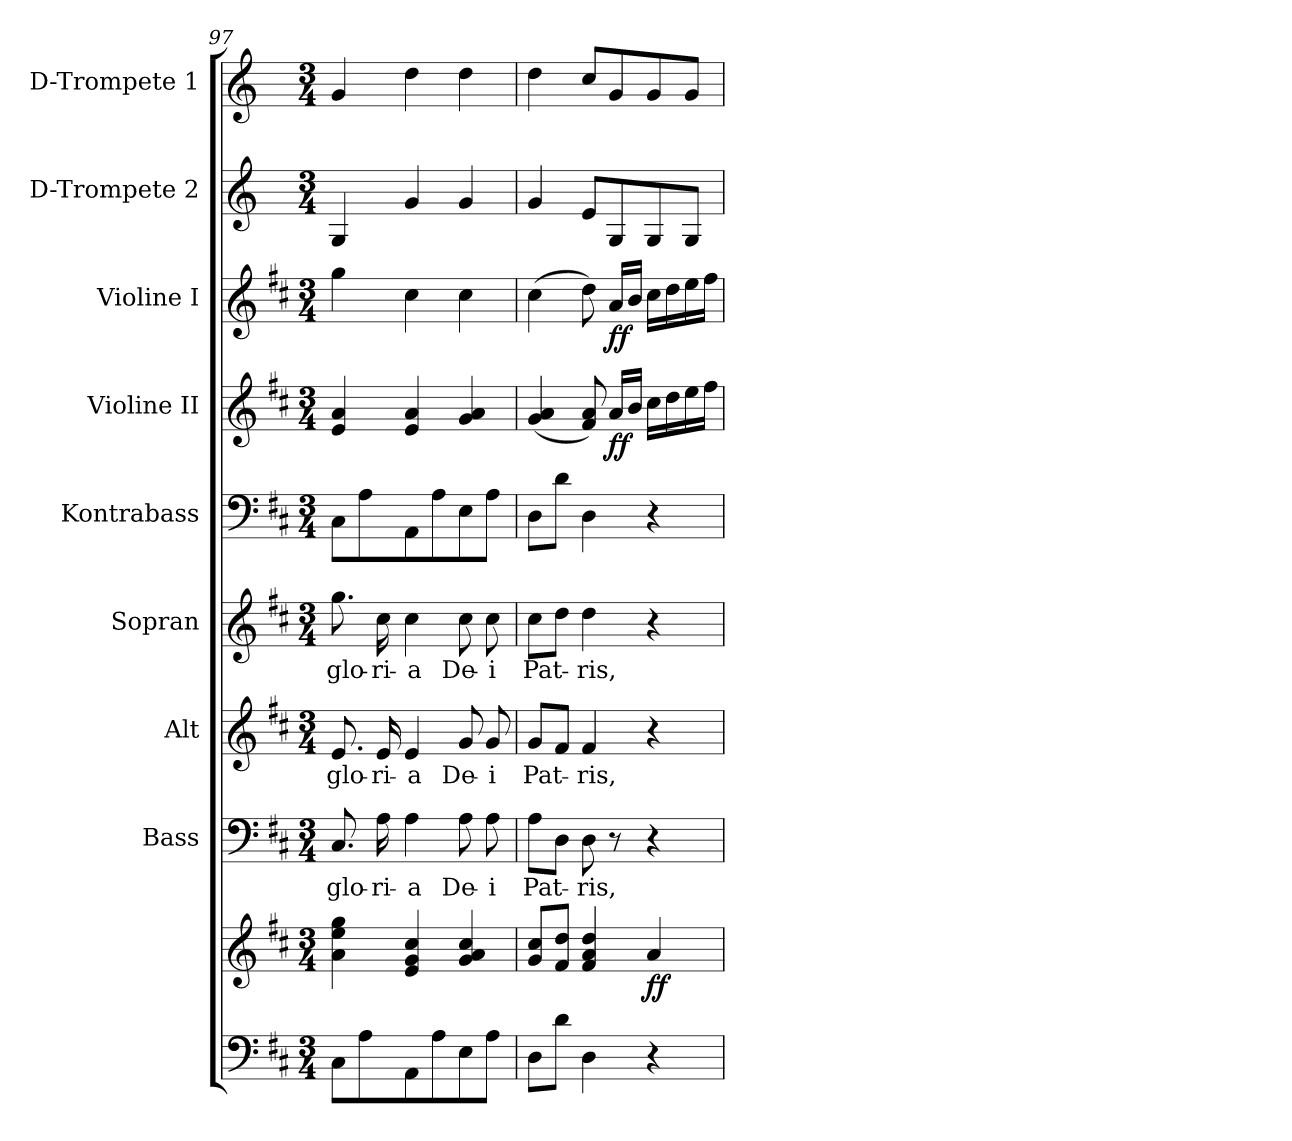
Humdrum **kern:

**kern	**kern	**dynam	**kern	**text	**kern	**text	**kern	**text	**kern	**kern	**dynam	**kern	**dynam	**kern	**kern
*part9	*part9	*part9	*part8	*part8	*part7	*part7	*part6	*part6	*part5	*part4	*part4	*part3	*part3	*part2	*part1
*staff10	*staff9	*staff9/10	*staff8	*staff8	*staff7	*staff7	*staff6	*staff6	*staff5	*staff4	*staff4	*staff3	*staff3	*staff2	*staff1
*	*	*	*I"Bass	*	*I"Alt	*	*I"Sopran	*	*I"Kontrabass	*I"Violine II	*	*I"Violine I	*	*I"D-Trompete 2	*I"D-Trompete 1
*	*	*	*I'B.	*	*I'A.	*	*I'S.	*	*I'Kb.	*I'Vl. II	*	*I'Vl. I	*	*I'D Trp. 2	*I'D Trp. 1
*clefF4	*clefG2	*	*clefF4	*	*clefG2	*	*clefG2	*	*clefF4	*clefG2	*	*clefG2	*	*clefG2	*clefG2
*	*	*	*	*	*	*	*	*	*ITrd7c12	*	*	*	*	*ITrd-1c-2	*ITrd-1c-2
*k[f#c#]	*k[f#c#]	*	*k[f#c#]	*	*k[f#c#]	*	*k[f#c#]	*	*k[f#c#]	*k[f#c#]	*	*k[f#c#]	*	*k[f#c#]	*k[f#c#]
*D:	*D:	*	*D:	*	*D:	*	*D:	*	*D:	*D:	*	*D:	*	*D:	*D:
*M3/4	*M3/4	*	*M3/4	*	*M3/4	*	*M3/4	*	*M3/4	*M3/4	*	*M3/4	*	*M3/4	*M3/4
=97	=97	=97	=97	=97	=97	=97	=97	=97	=97	=97	=97	=97	=97	=97	=97
!	!	!	!	!LO:LY:b	!	!LO:LY:b	!	!LO:LY:b	!	!	!	!	!	!	!
8C#\L	4a\ 4ee\ 4gg\	.	8.C#/	glo-	8.e/	glo-	8.gg\	glo-	8CC#\L	4e/ 4a/	.	4gg\	.	4A/	4a/
8A\	.	.	.	.	.	.	.	.	8AA\	.	.	.	.	.	.
!	!	!	!	!LO:LY:b	!	!LO:LY:b	!	!LO:LY:b	!	!	!	!	!	!	!
.	.	.	16A\	-ri-	16e/	-ri-	16cc#\	-ri-	.	.	.	.	.	.	.
!	!	!	!	!LO:LY:b	!	!LO:LY:b	!	!LO:LY:b	!	!	!	!	!	!	!
8AA\	4e/ 4g/ 4cc#/	.	4A\	-a	4e/	-a	4cc#\	-a	8AAA\	4e/ 4a/	.	4cc#\	.	4a/	4ee\
8A\	.	.	.	.	.	.	.	.	8AA\	.	.	.	.	.	.
!	!	!	!	!LO:LY:b	!	!LO:LY:b	!	!LO:LY:b	!	!	!	!	!	!	!
8E\	4g/ 4a/ 4cc#/	.	8A\	De-	8g/	De-	8cc#\	De-	8EE\	4g/ 4a/	.	4cc#\	.	4a/	4ee\
!	!	!	!	!LO:LY:b	!	!LO:LY:b	!	!LO:LY:b	!	!	!	!	!	!	!
8A\J	.	.	8A\	-i	8g/	-i	8cc#\	-i	8AA\J	.	.	.	.	.	.
=98	=98	=98	=98	=98	=98	=98	=98	=98	=98	=98	=98	=98	=98	=98	=98
!	!	!	!	!LO:LY:b	!	!LO:LY:b	!	!LO:LY:b	!	!	!	!	!	!	!
8D\L	8g/ 8cc#/L	.	8A\L	Pat-	8g/L	Pat-	8cc#\L	Pat-	8DD\L	(<4g/ 4a/	.	(>4cc#\	.	4a/	4ee\
8d\J	8f#/ 8dd/J	.	8D\J	.	8f#/J	.	8dd\J	.	8D\J	.	.	.	.	.	.
!	!	!	!	!LO:LY:b	!	!LO:LY:b	!	!LO:LY:b	!	!	!	!	!	!	!
4D\	4f#/ 4a/ 4dd/	.	8D\	-ris,	4f#/	-ris,	4dd\	-ris,	4DD\	8f#/ 8a/)	.	8dd\)	.	8f#/L	8dd/L
!	!	!	!	!	!	!	!	!	!	!	!LO:DY:b	!	!LO:DY:b	!	!
.	.	.	8r	.	.	.	.	.	.	16a/LL	ff	16a/LL	ff	8A/	8a/
.	.	.	.	.	.	.	.	.	.	16b/JJ	.	16b/JJ	.	.	.
!	!	!LO:DY:b	!	!	!	!	!	!	!	!	!	!	!	!	!
4r	4a/	ff	4r	.	4r	.	4r	.	4r	16cc#\LL	.	16cc#\LL	.	8A/	8a/
.	.	.	.	.	.	.	.	.	.	16dd\	.	16dd\	.	.	.
.	.	.	.	.	.	.	.	.	.	16ee\	.	16ee\	.	8A/J	8a/J
.	.	.	.	.	.	.	.	.	.	16ff#\JJ	.	16ff#\JJ	.	.	.
=	=	=	=	=	=	=	=	=	=	=	=	=	=	=	=
*-	*-	*-	*-	*-	*-	*-	*-	*-	*-	*-	*-	*-	*-	*-	*-
